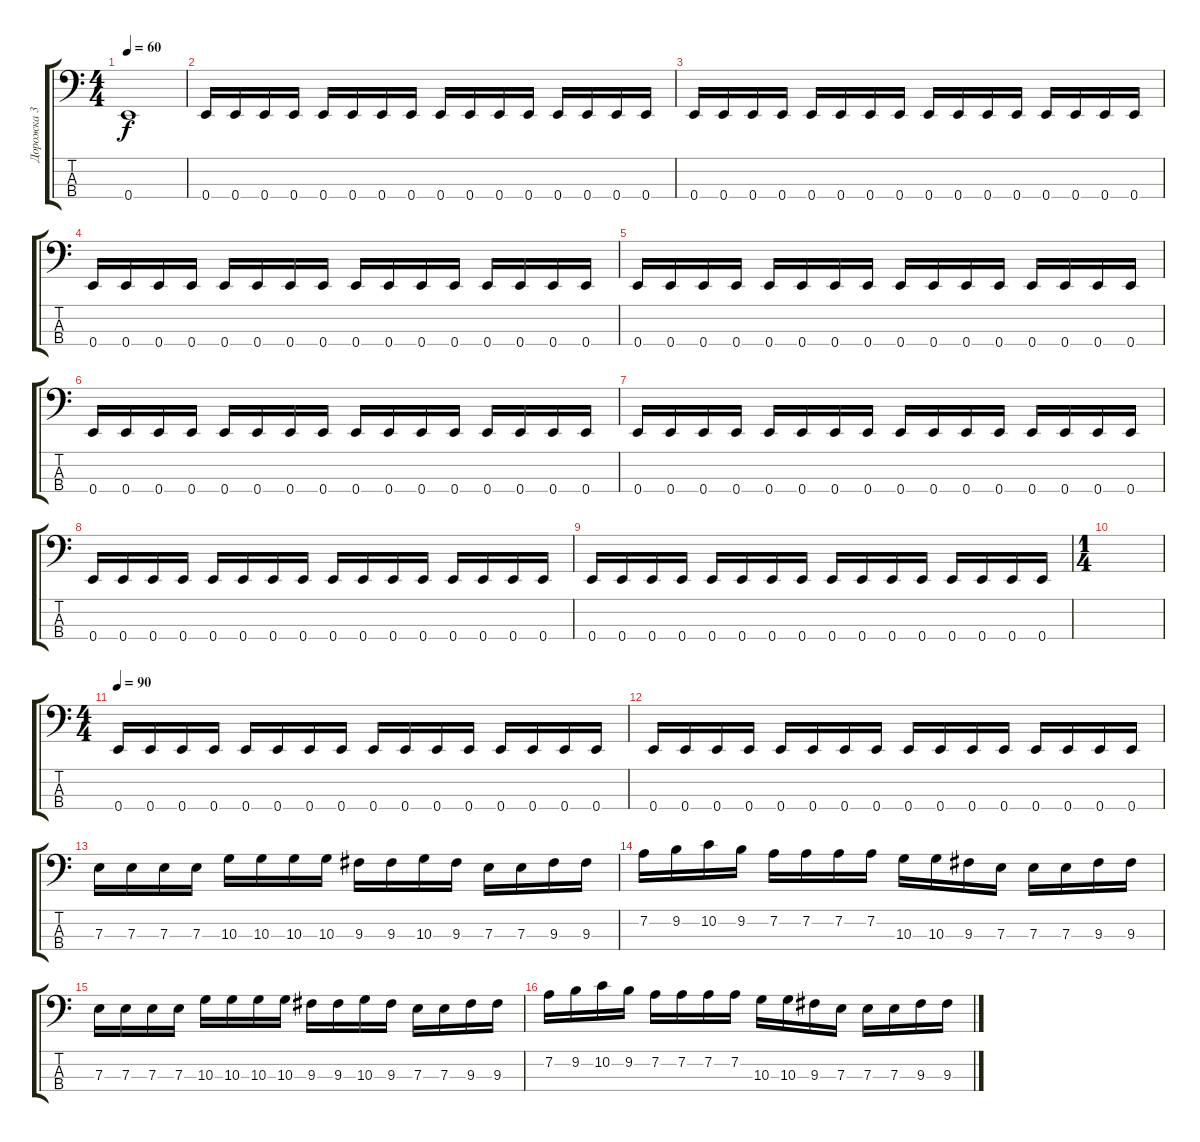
\track ("Дорожка 3" "Дорожка 3") {instrument electricbassfinger}
\staff {score tabs}
\tuning (G2 D2 A1 E1) {hide}
\ts (4 4)
\tempo 60
\clef f4
\ks c
0.4.1{dy f} |
0.4.16 0.4.16 0.4.16 0.4.16 0.4.16 0.4.16 0.4.16 0.4.16 0.4.16 0.4.16 0.4.16 0.4.16 0.4.16 0.4.16 0.4.16 0.4.16 |
0.4.16 0.4.16 0.4.16 0.4.16 0.4.16 0.4.16 0.4.16 0.4.16 0.4.16 0.4.16 0.4.16 0.4.16 0.4.16 0.4.16 0.4.16 0.4.16 |
0.4.16 0.4.16 0.4.16 0.4.16 0.4.16 0.4.16 0.4.16 0.4.16 0.4.16 0.4.16 0.4.16 0.4.16 0.4.16 0.4.16 0.4.16 0.4.16 |
0.4.16 0.4.16 0.4.16 0.4.16 0.4.16 0.4.16 0.4.16 0.4.16 0.4.16 0.4.16 0.4.16 0.4.16 0.4.16 0.4.16 0.4.16 0.4.16 |
0.4.16 0.4.16 0.4.16 0.4.16 0.4.16 0.4.16 0.4.16 0.4.16 0.4.16 0.4.16 0.4.16 0.4.16 0.4.16 0.4.16 0.4.16 0.4.16 |
0.4.16 0.4.16 0.4.16 0.4.16 0.4.16 0.4.16 0.4.16 0.4.16 0.4.16 0.4.16 0.4.16 0.4.16 0.4.16 0.4.16 0.4.16 0.4.16 |
0.4.16 0.4.16 0.4.16 0.4.16 0.4.16 0.4.16 0.4.16 0.4.16 0.4.16 0.4.16 0.4.16 0.4.16 0.4.16 0.4.16 0.4.16 0.4.16 |
0.4.16 0.4.16 0.4.16 0.4.16 0.4.16 0.4.16 0.4.16 0.4.16 0.4.16 0.4.16 0.4.16 0.4.16 0.4.16 0.4.16 0.4.16 0.4.16 |
\ts (1 4)
|
\ts (4 4)
\tempo 90
0.4.16 0.4.16 0.4.16 0.4.16 0.4.16 0.4.16 0.4.16 0.4.16 0.4.16 0.4.16 0.4.16 0.4.16 0.4.16 0.4.16 0.4.16 0.4.16 |
0.4.16 0.4.16 0.4.16 0.4.16 0.4.16 0.4.16 0.4.16 0.4.16 0.4.16 0.4.16 0.4.16 0.4.16 0.4.16 0.4.16 0.4.16 0.4.16 |
7.3.16 7.3.16 7.3.16 7.3.16 10.3.16 10.3.16 10.3.16 10.3.16 9.3.16 9.3.16 10.3.16 9.3.16 7.3.16 7.3.16 9.3.16 9.3.16 |
7.2.16 9.2.16 10.2.16 9.2.16 7.2.16 7.2.16 7.2.16 7.2.16 10.3.16 10.3.16 9.3.16 7.3.16 7.3.16 7.3.16 9.3.16 9.3.16 |
7.3.16 7.3.16 7.3.16 7.3.16 10.3.16 10.3.16 10.3.16 10.3.16 9.3.16 9.3.16 10.3.16 9.3.16 7.3.16 7.3.16 9.3.16 9.3.16 |
7.2.16 9.2.16 10.2.16 9.2.16 7.2.16 7.2.16 7.2.16 7.2.16 10.3.16 10.3.16 9.3.16 7.3.16 7.3.16 7.3.16 9.3.16 9.3.16
